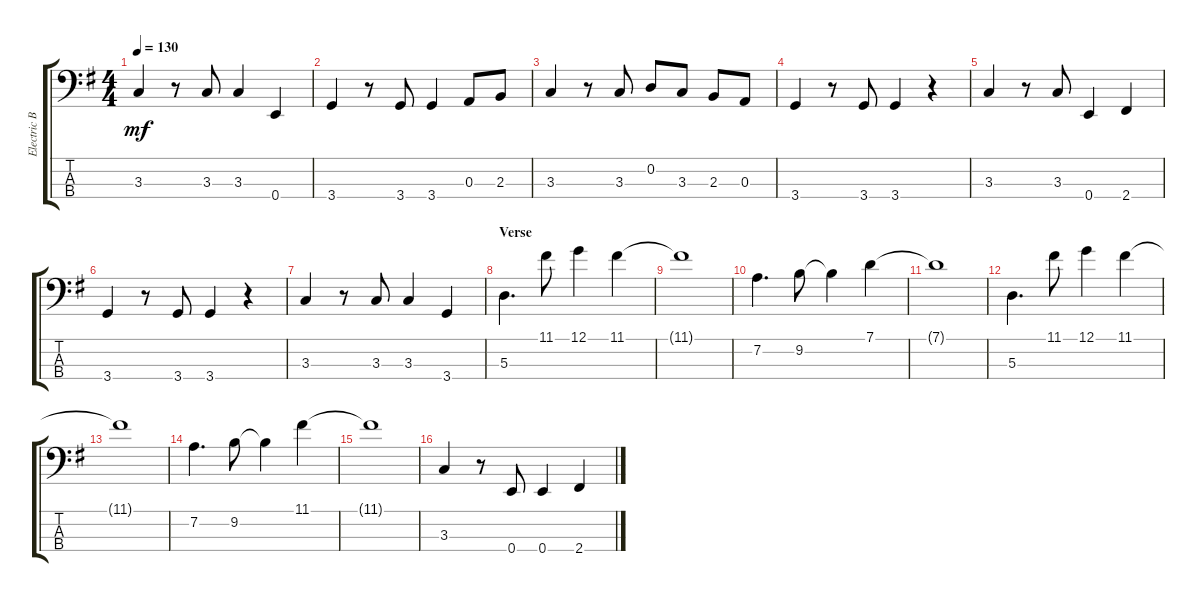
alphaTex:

\track ("Electric Bass" "Electric B") {instrument electricbassfinger}
\staff {score tabs}
\tuning (G2 D2 A1 E1) {hide}
\ts (4 4)
\tempo 130
\clef f4
\ks g
3.3.4{dy mf} r.8 3.3.8 3.3.4 0.4.4 |
3.4.4 r.8 3.4.8 3.4.4 0.3.8 2.3.8 |
3.3.4 r.8 3.3.8 0.2.8 3.3.8 2.3.8 0.3.8 |
3.4.4 r.8 3.4.8 3.4.4 r.4 |
3.3.4 r.8 3.3.8 0.4.4 2.4.4 |
3.4.4 r.8 3.4.8 3.4.4 r.4 |
3.3.4 r.8 3.3.8 3.3.4 3.4.4 |
\section ("" "Verse")
5.3.4{d} 11.1.8 12.1.4 11.1.4 |
11.1{t}.1 |
7.2.4{d} 9.2.8 9.2{t}.4 7.1.4 |
7.1{t}.1 |
5.3.4{d} 11.1.8 12.1.4 11.1.4 |
11.1{t}.1 |
7.2.4{d} 9.2.8 9.2{t}.4 11.1.4 |
11.1{t}.1 |
3.3.4 r.8 0.4.8 0.4.4 2.4.4
